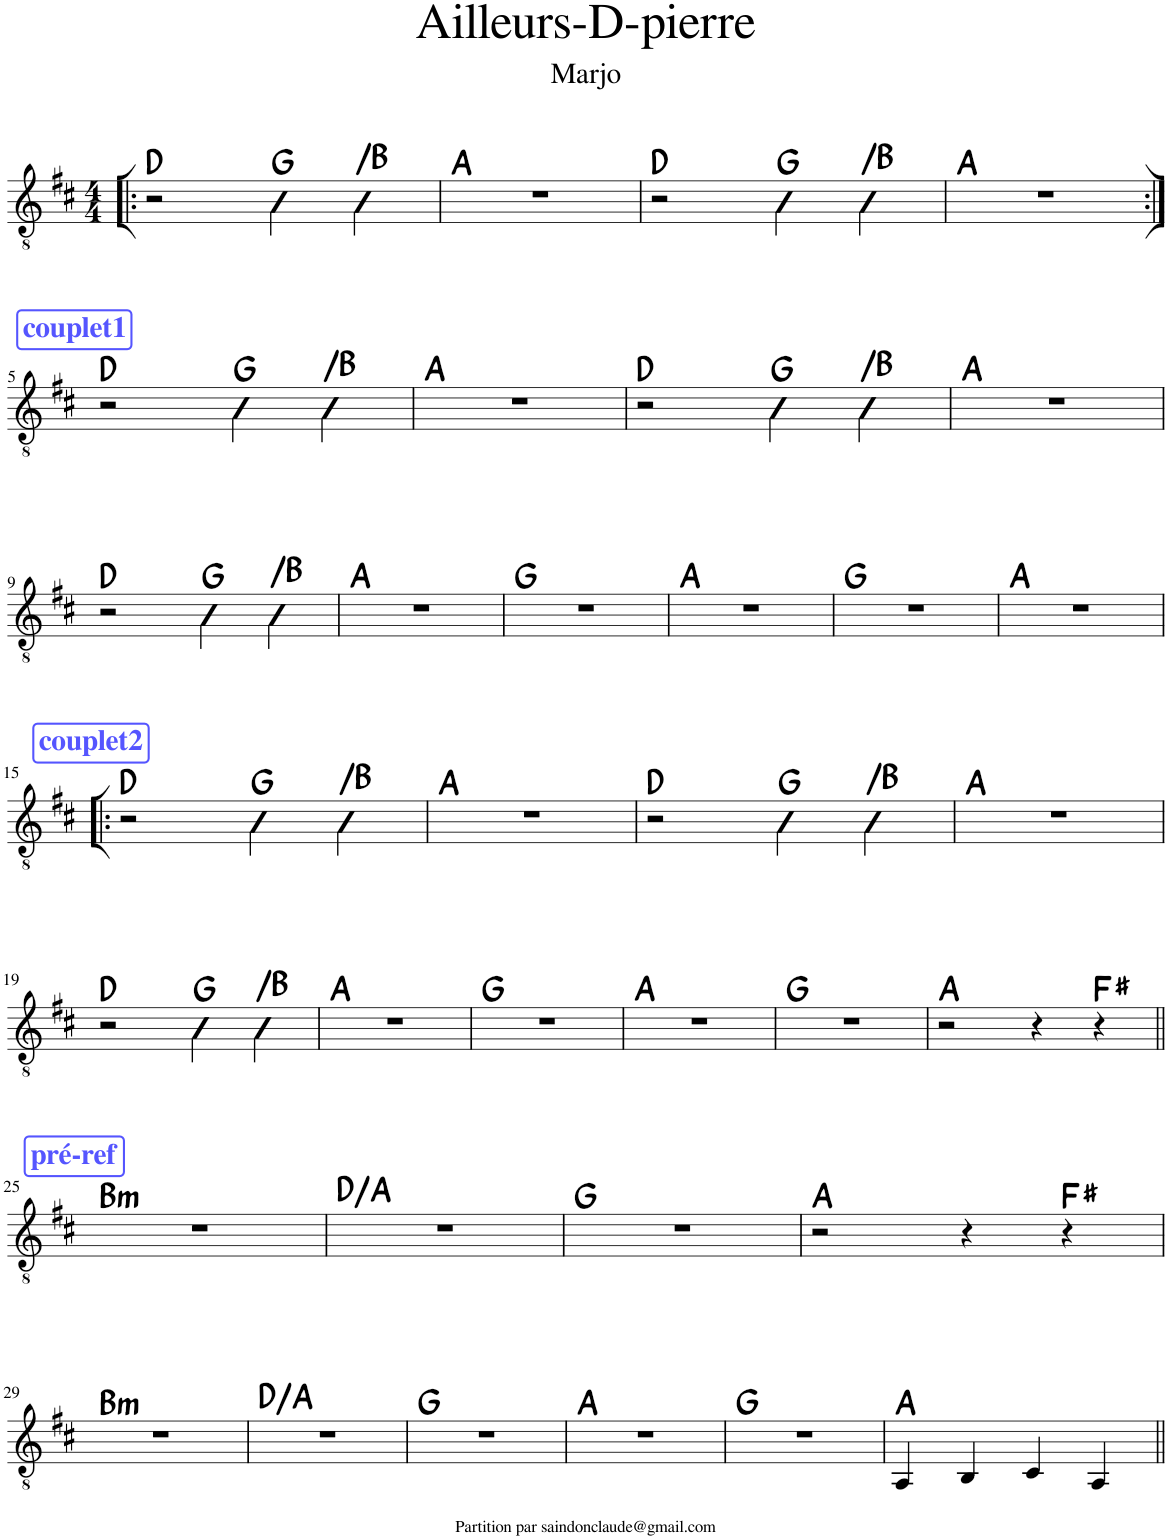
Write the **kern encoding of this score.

**kern	**harte
*part1	*part1
*staff1	*
*I"Classical Guitar	*
*I'Guit.	*
*clefGv2	*
*k[f#c#]	*
*M4/4	*
=1!|:	=1!|:
2r	D:maj
4G\	G:maj
!	!LO:H:kt=N.C.
4G\	N
=2	=2
1r	A:maj
=3	=3
2r	D:maj
4G\	G:maj
!	!LO:H:kt=N.C.
4G\	N
=4	=4
1r	A:maj
!!LO:LB:g=z
!!LO:REH:place=s1:a:B:cj:color=#5555FF:fs=14:t=couplet1
=5:|!	=5:|!
2r	D:maj
4G\	G:maj
!	!LO:H:kt=N.C.
4G\	N
=6	=6
1r	A:maj
=7	=7
2r	D:maj
4G\	G:maj
!	!LO:H:kt=N.C.
4G\	N
=8	=8
1r	A:maj
!!LO:LB:g=z
=9	=9
2r	D:maj
4G\	G:maj
!	!LO:H:kt=N.C.
4G\	N
=10	=10
1r	A:maj
=11	=11
1r	G:maj
=12	=12
1r	A:maj
=13	=13
1r	G:maj
=14	=14
1r	A:maj
!!LO:LB:g=z
!!LO:REH:place=s1:a:B:cj:color=#5555FF:fs=14:t=couplet2
=15!|:	=15!|:
2r	D:maj
4G\	G:maj
!	!LO:H:kt=N.C.
4G\	N
=16	=16
1r	A:maj
=17	=17
2r	D:maj
4G\	G:maj
!	!LO:H:kt=N.C.
4G\	N
=18	=18
1r	A:maj
!!LO:LB:g=z
=19	=19
2r	D:maj
4G\	G:maj
!	!LO:H:kt=N.C.
4G\	N
=20	=20
1r	A:maj
=21	=21
1r	G:maj
=22	=22
1r	A:maj
=23	=23
1r	G:maj
=24	=24
2r	A:maj
4r	.
4r	F#:maj
!!LO:LB:g=z
!!LO:REH:place=s1:a:B:cj:color=#5555FF:fs=14:t=pré-ref
=25||	=25||
!	!LO:H:kt=m
1r	B:min
=26	=26
1r	D:maj/5
=27	=27
1r	G:maj
=28	=28
2r	A:maj
4r	.
4r	F#:maj
!!LO:LB:g=z
=29	=29
!	!LO:H:kt=m
1r	B:min
=30	=30
1r	D:maj/5
=31	=31
1r	G:maj
=32	=32
1r	A:maj
=33	=33
1r	G:maj
=34	=34
4AA/	A:maj
4BB/	.
4C#/	.
4AA/	.
=||	=||
*-	*-
